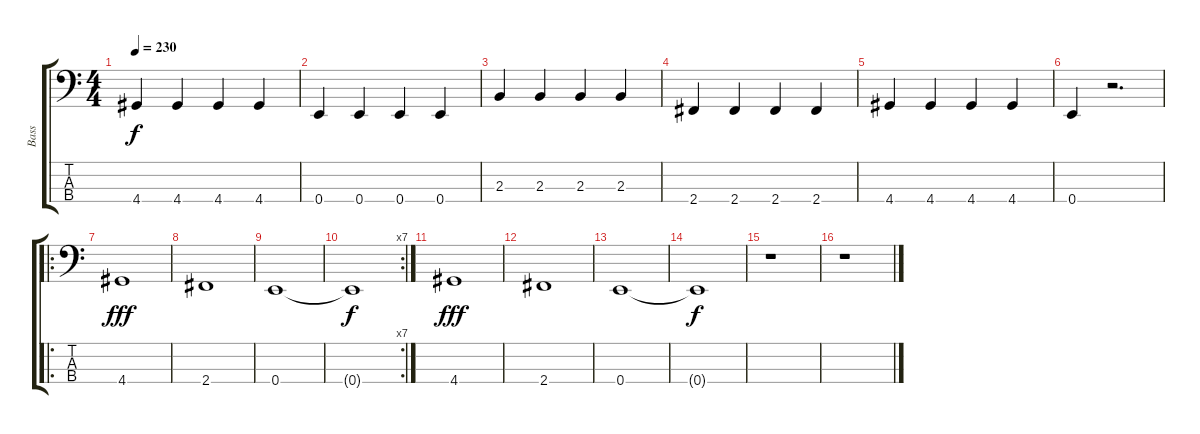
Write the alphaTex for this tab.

\track ("Bass" "Bass") {instrument electricbasspick}
\staff {score tabs}
\tuning (G2 D2 A1 E1) {hide}
\ts (4 4)
\tempo 230
\clef f4
\ks c
4.4.4{dy f} 4.4.4 4.4.4 4.4.4 |
0.4.4 0.4.4 0.4.4 0.4.4 |
2.3.4 2.3.4 2.3.4 2.3.4 |
2.4.4 2.4.4 2.4.4 2.4.4 |
4.4.4 4.4.4 4.4.4 4.4.4 |
0.4.4 r.2{d} |
\ro
4.4.1{dy fff} |
2.4.1 |
0.4.1 |
\rc 7
0.4{t}.1{dy f} |
4.4.1{dy fff} |
2.4.1 |
0.4.1 |
0.4{t}.1{dy f} |
r.1 |
r.1
